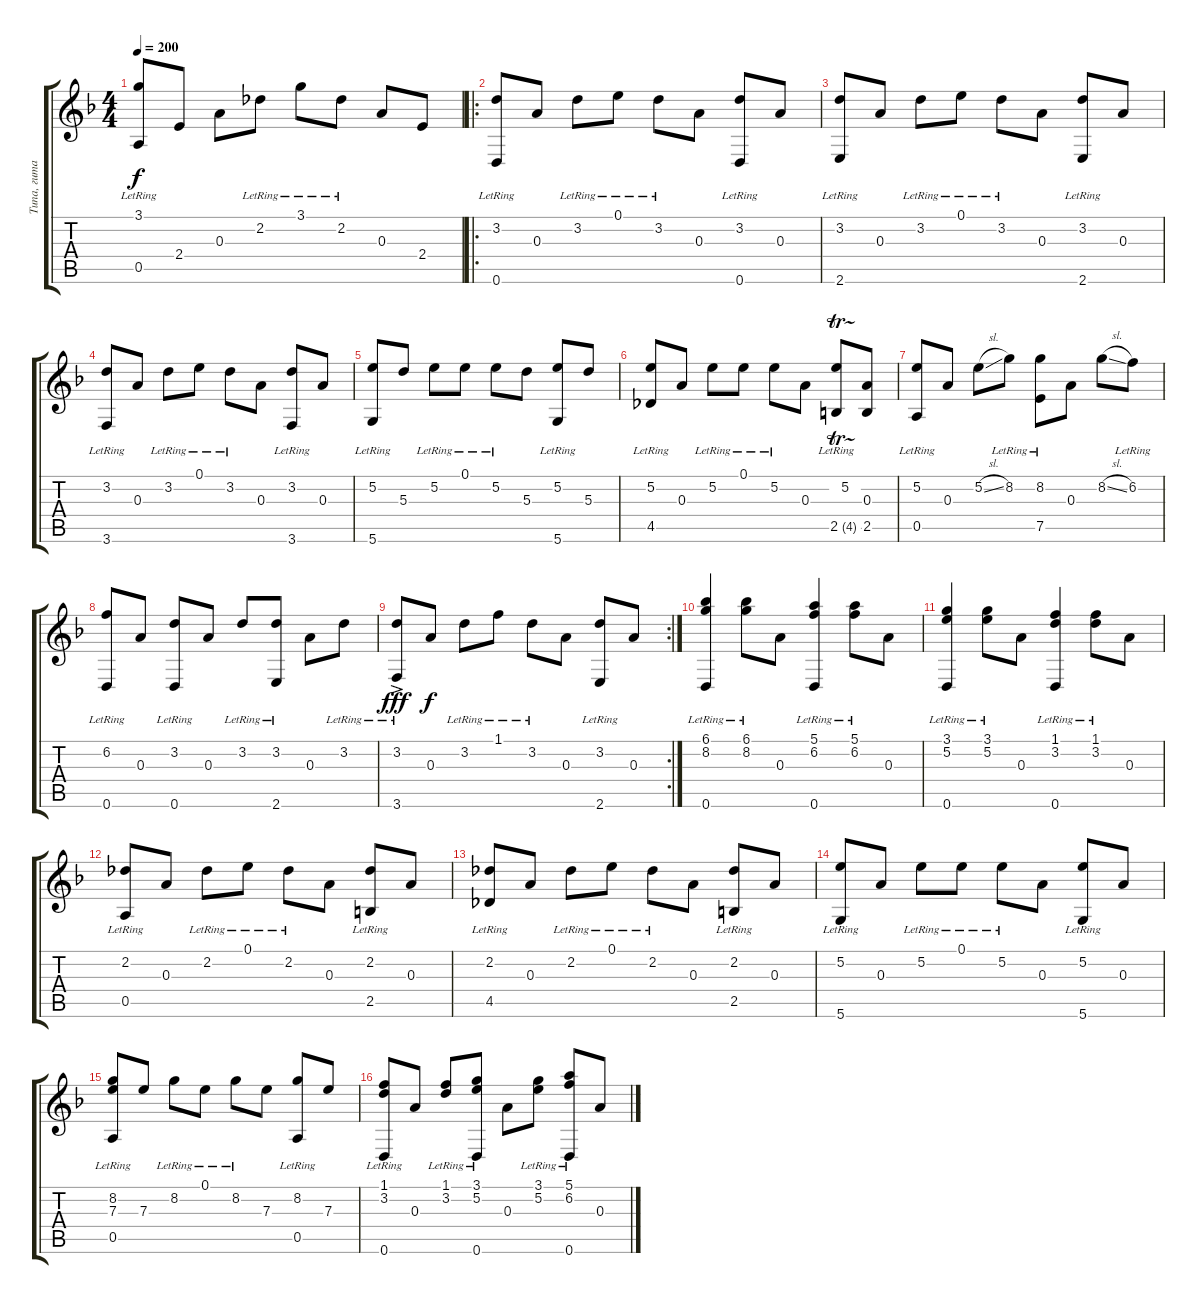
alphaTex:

\track ("Типа, гитара" "Типа, гита") {instrument acousticguitarsteel}
\staff {score tabs}
\tuning (E4 B3 A3 D3 A2 D2) {hide}
\ts (4 4)
\tempo 200
\clef g2
\ks f
(3.1{lr} 0.5{lr}).8{dy f} 2.4.8 0.3.8 2.2{lr}.8 3.1{lr}.8 2.2{lr}.8 0.3.8 2.4.8 |
\ro
(3.2{lr} 0.6{lr}).8 0.3.8 3.2{lr}.8 0.1{lr}.8 3.2{lr}.8 0.3.8 (3.2{lr} 0.6).8 0.3.8 |
(3.2{lr} 2.6{lr}).8 0.3.8 3.2{lr}.8 0.1{lr}.8 3.2{lr}.8 0.3.8 (3.2{lr} 2.6).8 0.3.8 |
(3.2{lr} 3.6{lr}).8 0.3.8 3.2{lr}.8 0.1{lr}.8 3.2{lr}.8 0.3.8 (3.2{lr} 3.6).8 0.3.8 |
(5.2{lr} 5.6{lr}).8 5.3.8 5.2{lr}.8 0.1{lr}.8 5.2{lr}.8 5.3.8 (5.2{lr} 5.6).8 5.3.8 |
(5.2{lr} 4.5{lr}).8 0.3.8 5.2{lr}.8 0.1{lr}.8 5.2{lr}.8 0.3.8 (5.2{lr} 2.5{tr (4 16)}).8 (0.3 2.5).8 |
(5.2{lr} 0.5{lr}).8 0.3.8 5.2{sl}.8 8.2{lr}.8 (8.2{lr} 7.5).8 0.3.8 8.2{sl}.8 6.2{lr}.8 |
(6.2{lr} 0.6{lr}).8 0.3.8 (3.2{lr} 0.6{lr}).8 0.3.8 3.2{lr}.8 (3.2{lr} 2.6{lr}).8 0.3.8 3.2{lr}.8 |
\rc 2
(3.2{lr} 3.6{ac lr}).8{dy fff} 0.3.8{dy f} 3.2{lr}.8 1.1{lr}.8 3.2{lr}.8 0.3.8 (3.2{lr} 2.6).8 0.3.8 |
(6.1{lr} 8.2{lr} 0.6{lr}).4 (6.1{lr} 8.2{lr}).8 0.3.8 (5.1{lr} 6.2{lr} 0.6{lr}).4 (5.1{lr} 6.2{lr}).8 0.3.8 |
(3.1{lr} 5.2{lr} 0.6{lr}).4 (3.1{lr} 5.2{lr}).8 0.3.8 (1.1{lr} 3.2{lr} 0.6{lr}).4 (1.1{lr} 3.2{lr}).8 0.3.8 |
(2.2{lr} 0.5{lr}).8 0.3.8 2.2{lr}.8 0.1{lr}.8 2.2{lr}.8 0.3.8 (2.2{lr} 2.5).8 0.3.8 |
(2.2{lr} 4.5{lr}).8 0.3.8 2.2{lr}.8 0.1{lr}.8 2.2{lr}.8 0.3.8 (2.2{lr} 2.5).8 0.3.8 |
(5.2{lr} 5.6{lr}).8 0.3.8 5.2{lr}.8 0.1{lr}.8 5.2{lr}.8 0.3.8 (5.2{lr} 5.6).8 0.3.8 |
(8.2{lr} 7.3 0.5{lr}).8 7.3.8 8.2{lr}.8 0.1{lr}.8 8.2{lr}.8 7.3.8 (8.2{lr} 0.5).8 7.3.8 |
(1.1{lr} 3.2{lr} 0.6{lr}).8 0.3.8 (1.1{lr} 3.2{lr}).8 (3.1{lr} 5.2{lr} 0.6).8 0.3.8 (3.1{lr} 5.2{lr}).8 (5.1{lr} 6.2{lr} 0.6).8 0.3.8
